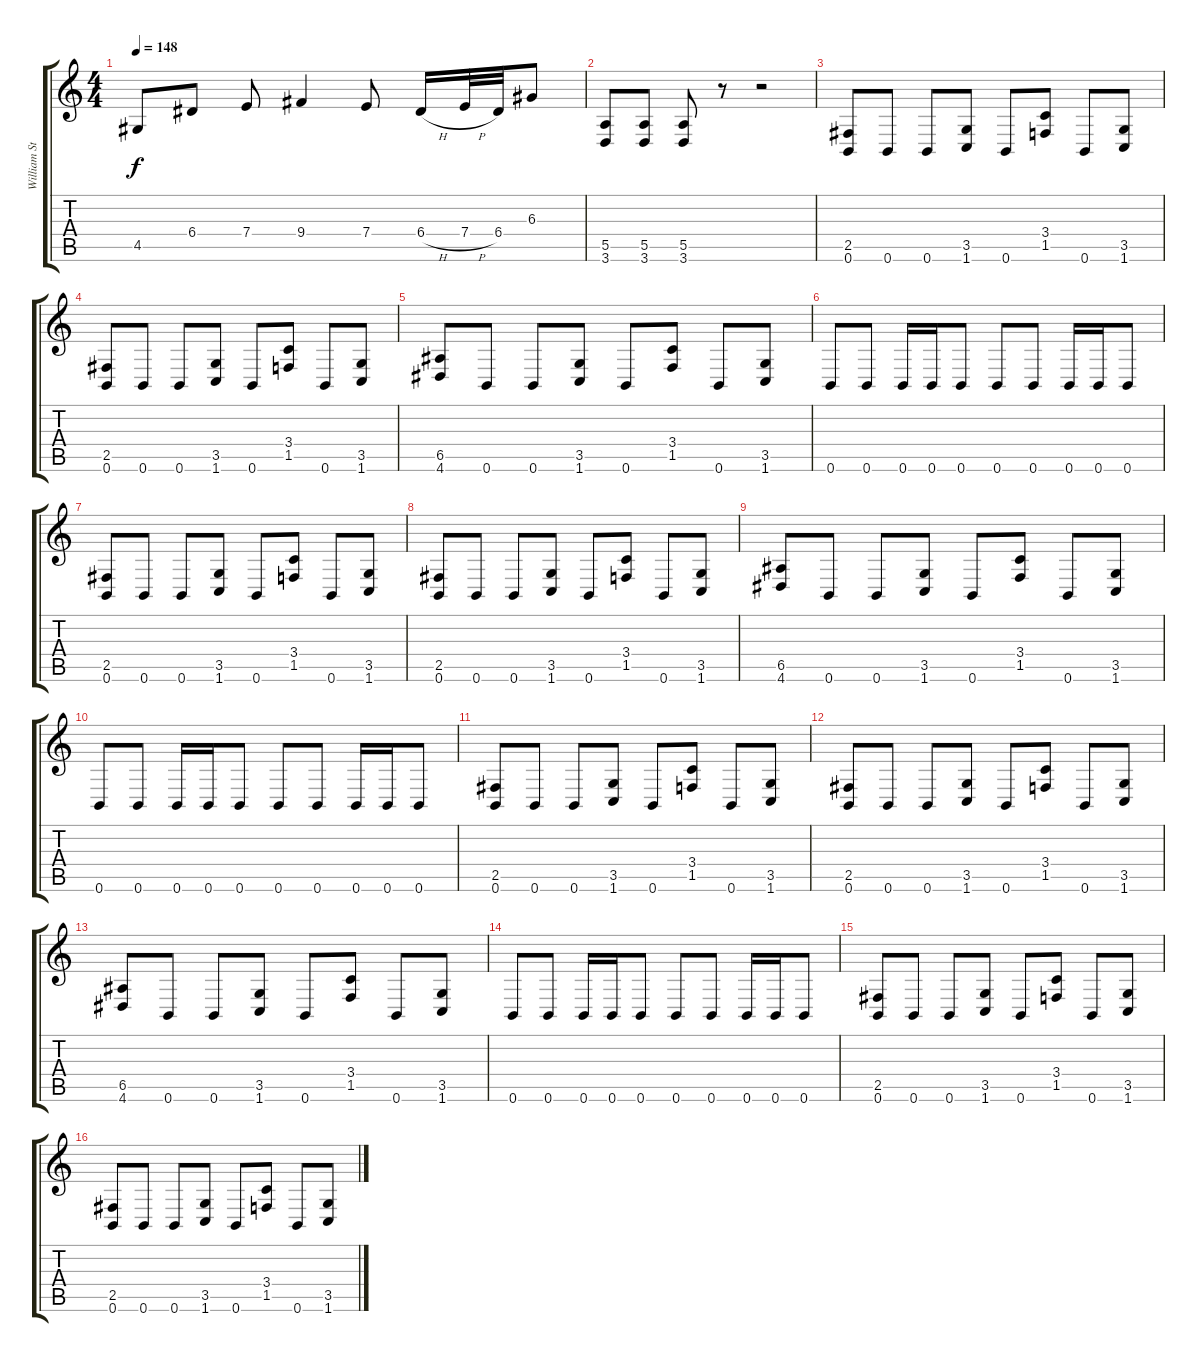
\track ("William Steer" "William St") {instrument overdrivenguitar}
\staff {score tabs}
\tuning (B3 Gb3 D3 A2 E2 B1) {hide}
\ts (4 4)
\tempo 148
\clef g2
\ks c
4.5.8{dy f} 6.4.8 7.4.8 9.4.4 7.4.8 6.4{h}.16 7.4{h}.32 6.4.32 6.3.8 |
(5.5 3.6).8 (5.5 3.6).8 (5.5 3.6).8 r.8 r.2 |
(2.5 0.6).8 0.6.8 0.6.8 (3.5 1.6).8 0.6.8 (3.4 1.5).8 0.6.8 (3.5 1.6).8 |
(2.5 0.6).8 0.6.8 0.6.8 (3.5 1.6).8 0.6.8 (3.4 1.5).8 0.6.8 (3.5 1.6).8 |
(6.5 4.6).8 0.6.8 0.6.8 (3.5 1.6).8 0.6.8 (3.4 1.5).8 0.6.8 (3.5 1.6).8 |
0.6.8 0.6.8 0.6.16 0.6.16 0.6.8 0.6.8 0.6.8 0.6.16 0.6.16 0.6.8 |
(2.5 0.6).8 0.6.8 0.6.8 (3.5 1.6).8 0.6.8 (3.4 1.5).8 0.6.8 (3.5 1.6).8 |
(2.5 0.6).8 0.6.8 0.6.8 (3.5 1.6).8 0.6.8 (3.4 1.5).8 0.6.8 (3.5 1.6).8 |
(6.5 4.6).8 0.6.8 0.6.8 (3.5 1.6).8 0.6.8 (3.4 1.5).8 0.6.8 (3.5 1.6).8 |
0.6.8 0.6.8 0.6.16 0.6.16 0.6.8 0.6.8 0.6.8 0.6.16 0.6.16 0.6.8 |
(2.5 0.6).8 0.6.8 0.6.8 (3.5 1.6).8 0.6.8 (3.4 1.5).8 0.6.8 (3.5 1.6).8 |
(2.5 0.6).8 0.6.8 0.6.8 (3.5 1.6).8 0.6.8 (3.4 1.5).8 0.6.8 (3.5 1.6).8 |
(6.5 4.6).8 0.6.8 0.6.8 (3.5 1.6).8 0.6.8 (3.4 1.5).8 0.6.8 (3.5 1.6).8 |
0.6.8 0.6.8 0.6.16 0.6.16 0.6.8 0.6.8 0.6.8 0.6.16 0.6.16 0.6.8 |
(2.5 0.6).8 0.6.8 0.6.8 (3.5 1.6).8 0.6.8 (3.4 1.5).8 0.6.8 (3.5 1.6).8 |
(2.5 0.6).8 0.6.8 0.6.8 (3.5 1.6).8 0.6.8 (3.4 1.5).8 0.6.8 (3.5 1.6).8
